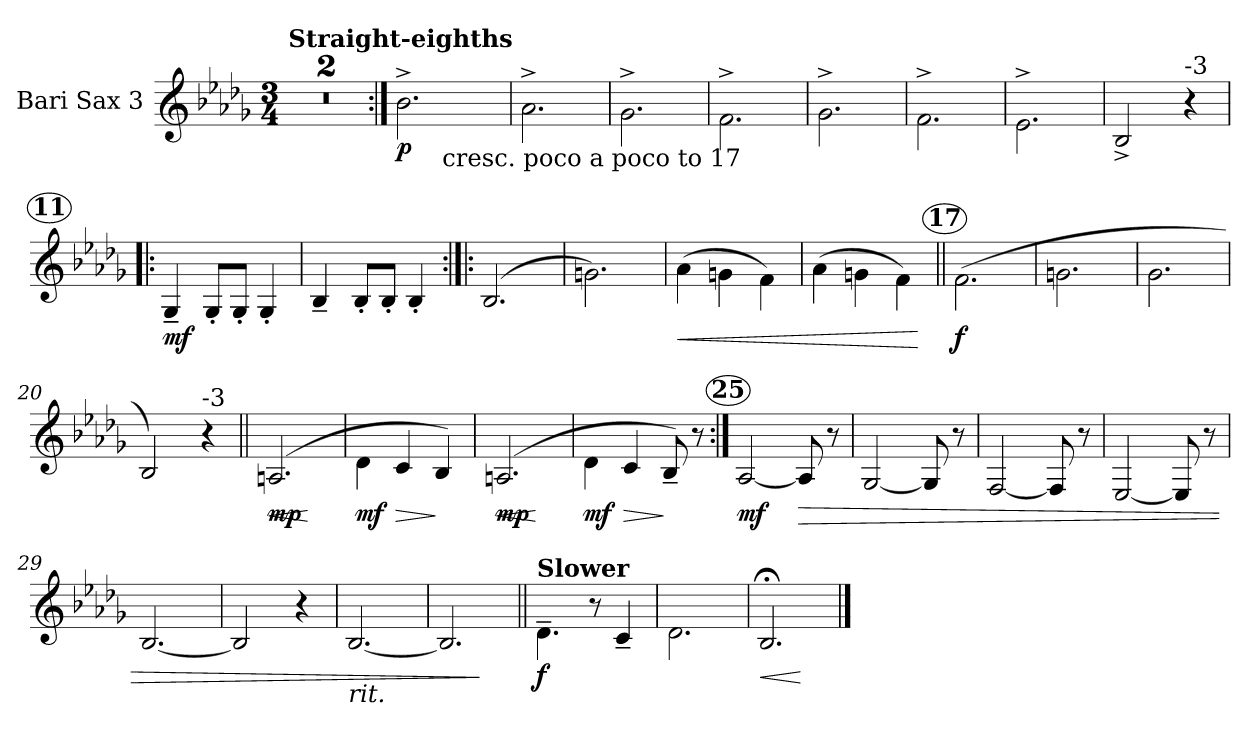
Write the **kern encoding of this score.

**kern	**dynam
*part1	*part1
*staff1	*staff1
*I"Bari Sax 3	*
*clefG2	*
*ITrd12c21	*
*k[b-e-a-d-g-]	*
*D-:	*
*M3/4	*
*MM172	*
=1!|:	=1!|:
!LO:TX:a:B:t=Straight-eighths	!
2.r	.
=2	=2
2.r	.
=3:|!	=3:|!
!	!LO:DY:b
*^	*
2.B-^>\	4ryy	p
!	!LO:TX:b:t=cresc. poco a poco to 17	!
.	2ryy	.
*v	*v	*
=4	=4
2.A-^>\	.
=5	=5
2.G-^>\	.
=6	=6
2.F^>\	.
!!LO:LB:g=z
=7	=7
2.G-^>\	.
=8	=8
2.F^>\	.
=9	=9
2.E-^>\	.
=10	=10
2BB-^</	.
!LO:TX:a:t=-3	!
4r	.
!!LO:REH:place=s1:a:B:enc=circle:fs=14:t=11
=11!|:	=11!|:
!	!LO:DY:b
4GG-~</	mf
8GG-'</L	.
8GG-'</J	.
4GG-'</	.
=12	=12
4BB-~</	.
8BB-'</L	.
8BB-'</J	.
4BB-'</	.
!!LO:LB:g=z
=13:|!|:	=13:|!|:
(2.BB-/	.
=14	=14
2.Gn\)	.
=15	=15
!	!LO:HP:b
(>4A-\	<
4Gn\	.
4F\)	.
=16	=16
(>4A-\	.
4Gn\	.
4F\)	.
.	[
!!LO:LB:g=z
!!LO:REH:place=s1:a:B:enc=circle:fs=14:t=17
=17||	=17||
!	!LO:DY:b
(>2.F\	f
=18	=18
2.Gn\	.
=19	=19
2.G-i\	.
=20	=20
2BB-/)	.
!LO:TX:a:t=-3	!
4r	.
!!LO:LB:g=z
=21||	=21||
!	!LO:HP:b
!	!LO:DY:n=1:b
(2.AAn/	< mp
.	[
=22	=22
!	!LO:DY:b
4D-\	mf
!	!LO:HP:b
4C/	>
4BB-/)	]
=23	=23
!	!LO:HP:b
!	!LO:DY:n=1:b
(2.AAn/	< mp
.	[
=24	=24
!	!LO:DY:b
4D-\	mf
!	!LO:HP:b
4C/	>
8BB-~</)	]
8r	.
!!LO:LB:g=z
!!LO:REH:place=s1:a:B:enc=circle:fs=14:t=25
=25:|!	=25:|!
!	!LO:DY:b
[2AA-/	mf
!	!LO:HP:b
8AA-/]	>
8r	.
=26	=26
[2GG-/	.
8GG-/]	.
8r	.
=27	=27
[2FF/	.
8FF/]	.
8r	.
=28	=28
[2EE-/	.
8EE-/]	.
8r	.
=29	=29
[2.BB-/	.
=30	=30
2BB-/]	.
4r	.
!!LO:LB:g=z
=31	=31
!LO:TX:b:i:t=rit.	!
[2.BB-/	.
=32	=32
2.BB-Z/]	.
.	]
=33||	=33||
!LO:TX:a:B:t=Slower	!
!	!LO:DY:b
4.D-~>\	f
8r	.
4C~</	.
=34	=34
2.D-\	.
=35	=35
!	!LO:HP:b
2.BB-;</	<
.	[
==	==
*-	*-
